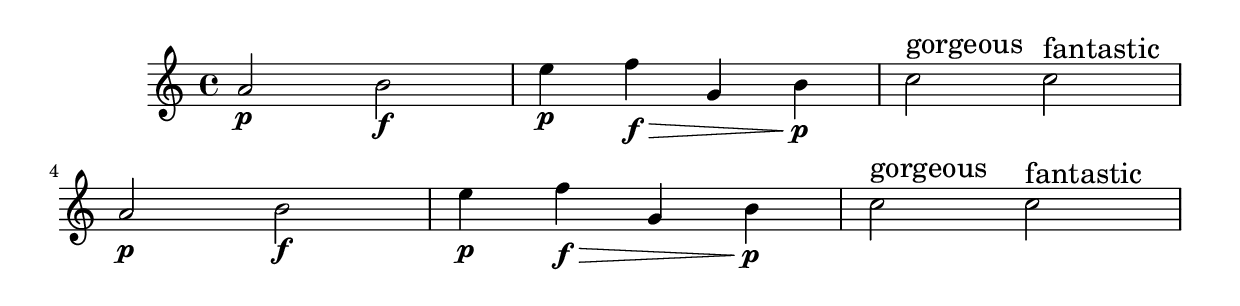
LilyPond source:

%% DO NOT EDIT this file manually; it is automatically
%% generated from LSR http://lsr.dsi.unimi.it
%% Make any changes in LSR itself, or in Documentation/snippets/new/ ,
%% and then run scripts/auxiliar/makelsr.py
%%
%% This file is in the public domain.
\version "2.14.2"

\header {
  lsrtags = "spacing, tweaks-and-overrides, workaround"

  texidoc = "
By setting the @code{'Y-extent} property to a suitable value, all
@code{DynamicLineSpanner} objects (hairpins and dynamic texts) can be
aligned to a common reference point, regardless of their actual extent.
This way, every element will be vertically aligned, thus producing a
more pleasing output.

The same idea is used to align the text scripts along their baseline.

"
  doctitle = "Vertically aligned dynamics and textscripts"
} % begin verbatim


music = \relative c' {
  a'2\p b\f
  e4\p f\f\> g, b\p
  c2^\markup { \huge gorgeous } c^\markup { \huge fantastic }
}

{
  \music
  \break
  \override DynamicLineSpanner #'staff-padding = #2.0
  \override DynamicLineSpanner #'Y-extent = #'(-1.5 . 1.5)
  \override TextScript #'Y-extent = #'(-1.5 . 1.5)
  \music
}
